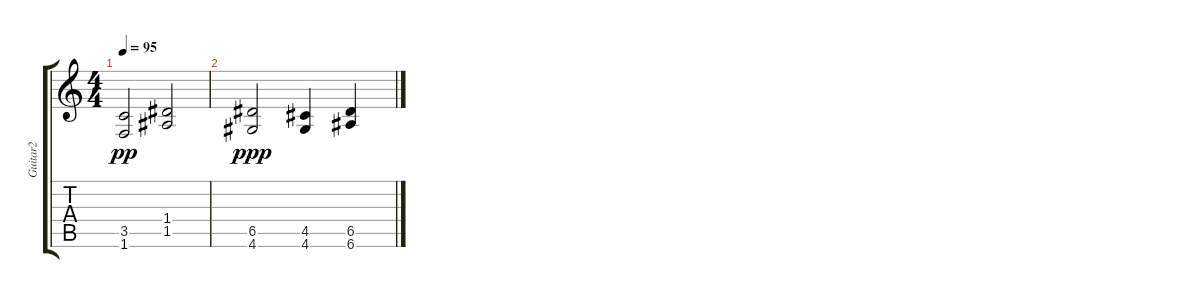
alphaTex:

\track ("Guitar2" "Guitar2") {instrument overdrivenguitar}
\staff {score tabs}
\tuning (E4 B3 G3 D3 A2 E2) {hide}
\ts (4 4)
\tempo 95
\clef g2
\ks c
(3.5 1.6).2{dy pp} (1.4 1.5).2 |
(6.5 4.6).2{dy ppp} (4.5 4.6).4 (6.5 6.6).4
